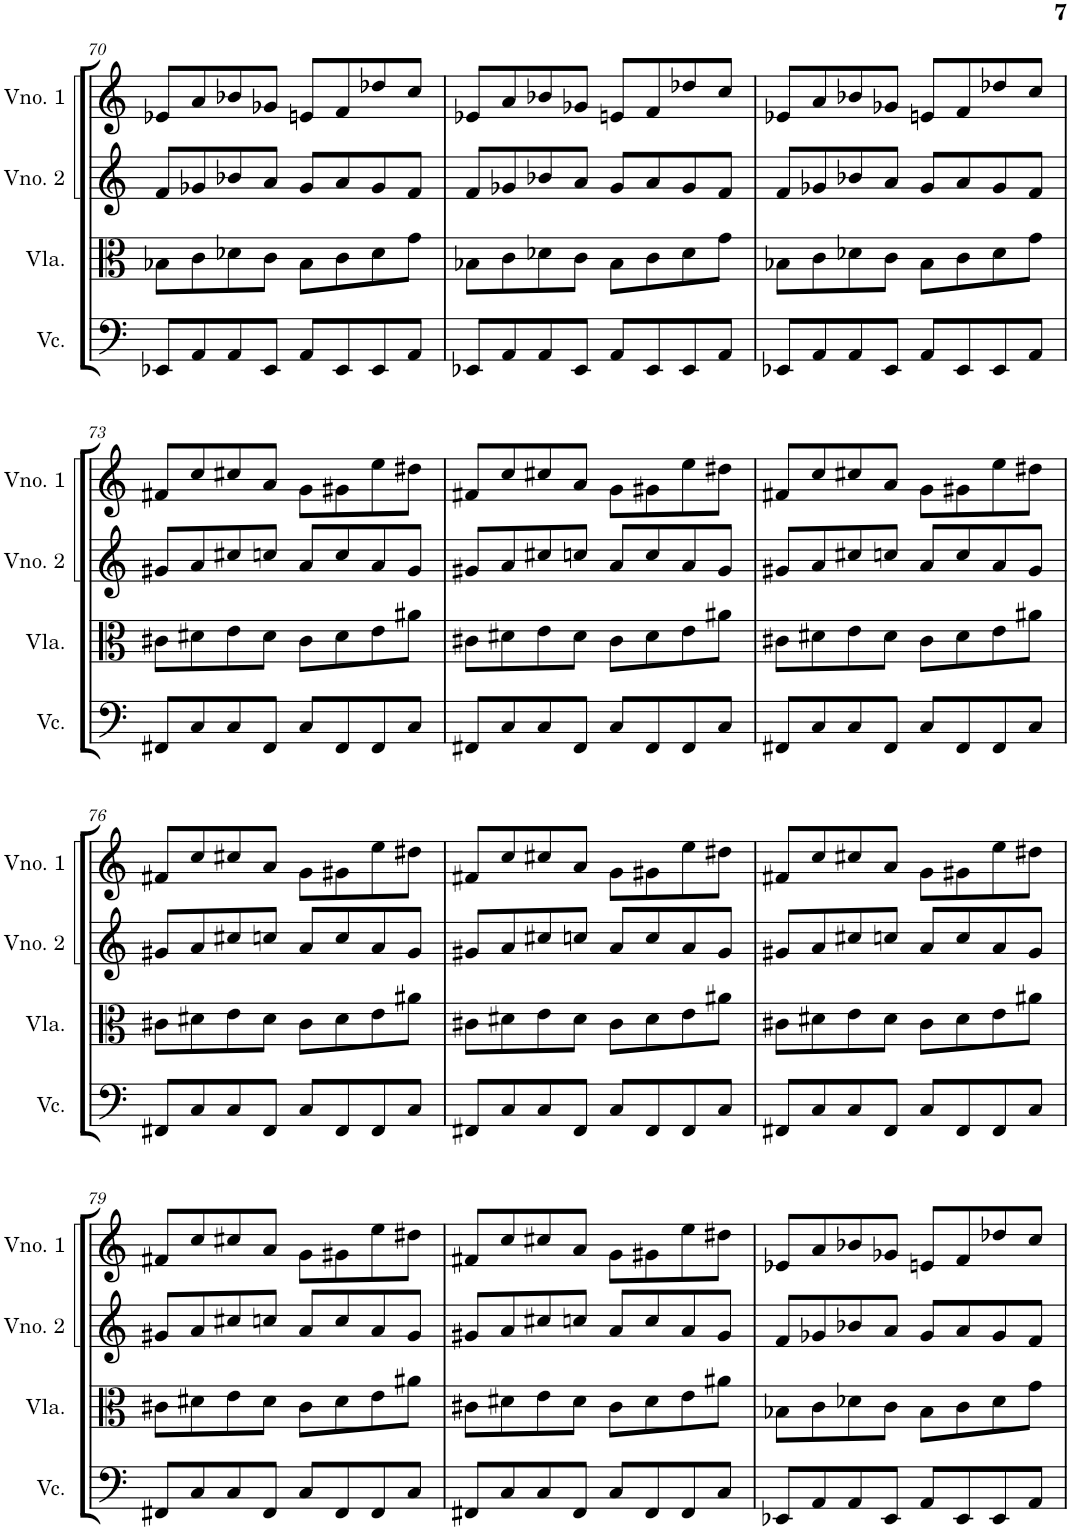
**kern	**kern	**kern	**kern
*part4	*part3	*part2	*part1
*staff4	*staff3	*staff2	*staff1
*I"Violoncelo	*I"Viola	*I"Violino 2	*I"Violino 1
*I'Vc.	*I'Vla.	*I'Vno. 2	*I'Vno. 1
!!LO:PB:g=z
*clefF4	*clefC3	*clefG2	*clefG2
*k[]	*k[]	*k[]	*k[]
*M4/4	*M4/4	*M4/4	*M4/4
=70	=70	=70	=70
8EE-X/L	8B-X\L	8f/L	8e-X/L
8AA/	8c\	8g-X/	8a/
8AA/	8d-X\	8b-X/	8b-X/
8EE-/J	8c\J	8a/J	8g-X/J
8AA/L	8B-\L	8g-/L	8en/L
8EE-/	8c\	8a/	8f/
8EE-/	8d-\	8g-/	8dd-X/
8AA/J	8g\J	8f/J	8cc/J
=71	=71	=71	=71
8EE-X/L	8B-X\L	8f/L	8e-X/L
8AA/	8c\	8g-X/	8a/
8AA/	8d-X\	8b-X/	8b-X/
8EE-/J	8c\J	8a/J	8g-X/J
8AA/L	8B-\L	8g-/L	8en/L
8EE-/	8c\	8a/	8f/
8EE-/	8d-\	8g-/	8dd-X/
8AA/J	8g\J	8f/J	8cc/J
=72	=72	=72	=72
8EE-X/L	8B-X\L	8f/L	8e-X/L
8AA/	8c\	8g-X/	8a/
8AA/	8d-X\	8b-X/	8b-X/
8EE-/J	8c\J	8a/J	8g-X/J
8AA/L	8B-\L	8g-/L	8en/L
8EE-/	8c\	8a/	8f/
8EE-/	8d-\	8g-/	8dd-X/
8AA/J	8g\J	8f/J	8cc/J
!!LO:LB:g=z
=73	=73	=73	=73
8FF#X/L	8c#X\L	8g#X/L	8f#X/L
8C/	8d#X\	8a/	8cc/
8C/	8e\	8cc#X/	8cc#X/
8FF#/J	8d#\J	8ccn/J	8a/J
8C/L	8c#\L	8a/L	8g\L
8FF#/	8d#\	8cc/	8g#X\
8FF#/	8e\	8a/	8ee\
8C/J	8a#X\J	8g#/J	8dd#X\J
=74	=74	=74	=74
8FF#X/L	8c#X\L	8g#X/L	8f#X/L
8C/	8d#X\	8a/	8cc/
8C/	8e\	8cc#X/	8cc#X/
8FF#/J	8d#\J	8ccn/J	8a/J
8C/L	8c#\L	8a/L	8g\L
8FF#/	8d#\	8cc/	8g#X\
8FF#/	8e\	8a/	8ee\
8C/J	8a#X\J	8g#/J	8dd#X\J
=75	=75	=75	=75
8FF#X/L	8c#X\L	8g#X/L	8f#X/L
8C/	8d#X\	8a/	8cc/
8C/	8e\	8cc#X/	8cc#X/
8FF#/J	8d#\J	8ccn/J	8a/J
8C/L	8c#\L	8a/L	8g\L
8FF#/	8d#\	8cc/	8g#X\
8FF#/	8e\	8a/	8ee\
8C/J	8a#X\J	8g#/J	8dd#X\J
!!LO:LB:g=z
=76	=76	=76	=76
8FF#X/L	8c#X\L	8g#X/L	8f#X/L
8C/	8d#X\	8a/	8cc/
8C/	8e\	8cc#X/	8cc#X/
8FF#/J	8d#\J	8ccn/J	8a/J
8C/L	8c#\L	8a/L	8g\L
8FF#/	8d#\	8cc/	8g#X\
8FF#/	8e\	8a/	8ee\
8C/J	8a#X\J	8g#/J	8dd#X\J
=77	=77	=77	=77
8FF#X/L	8c#X\L	8g#X/L	8f#X/L
8C/	8d#X\	8a/	8cc/
8C/	8e\	8cc#X/	8cc#X/
8FF#/J	8d#\J	8ccn/J	8a/J
8C/L	8c#\L	8a/L	8g\L
8FF#/	8d#\	8cc/	8g#X\
8FF#/	8e\	8a/	8ee\
8C/J	8a#X\J	8g#/J	8dd#X\J
=78	=78	=78	=78
8FF#X/L	8c#X\L	8g#X/L	8f#X/L
8C/	8d#X\	8a/	8cc/
8C/	8e\	8cc#X/	8cc#X/
8FF#/J	8d#\J	8ccn/J	8a/J
8C/L	8c#\L	8a/L	8g\L
8FF#/	8d#\	8cc/	8g#X\
8FF#/	8e\	8a/	8ee\
8C/J	8a#X\J	8g#/J	8dd#X\J
!!LO:LB:g=z
=79	=79	=79	=79
8FF#X/L	8c#X\L	8g#X/L	8f#X/L
8C/	8d#X\	8a/	8cc/
8C/	8e\	8cc#X/	8cc#X/
8FF#/J	8d#\J	8ccn/J	8a/J
8C/L	8c#\L	8a/L	8g\L
8FF#/	8d#\	8cc/	8g#X\
8FF#/	8e\	8a/	8ee\
8C/J	8a#X\J	8g#/J	8dd#X\J
=80	=80	=80	=80
8FF#X/L	8c#X\L	8g#X/L	8f#X/L
8C/	8d#X\	8a/	8cc/
8C/	8e\	8cc#X/	8cc#X/
8FF#/J	8d#\J	8ccn/J	8a/J
8C/L	8c#\L	8a/L	8g\L
8FF#/	8d#\	8cc/	8g#X\
8FF#/	8e\	8a/	8ee\
8C/J	8a#X\J	8g#/J	8dd#X\J
=81	=81	=81	=81
8EE-X/L	8B-X\L	8f/L	8e-X/L
8AA/	8c\	8g-X/	8a/
8AA/	8d-X\	8b-X/	8b-X/
8EE-/J	8c\J	8a/J	8g-X/J
8AA/L	8B-\L	8g-/L	8en/L
8EE-/	8c\	8a/	8f/
8EE-/	8d-\	8g-/	8dd-X/
8AA/J	8g\J	8f/J	8cc/J
=	=	=	=
*-	*-	*-	*-
